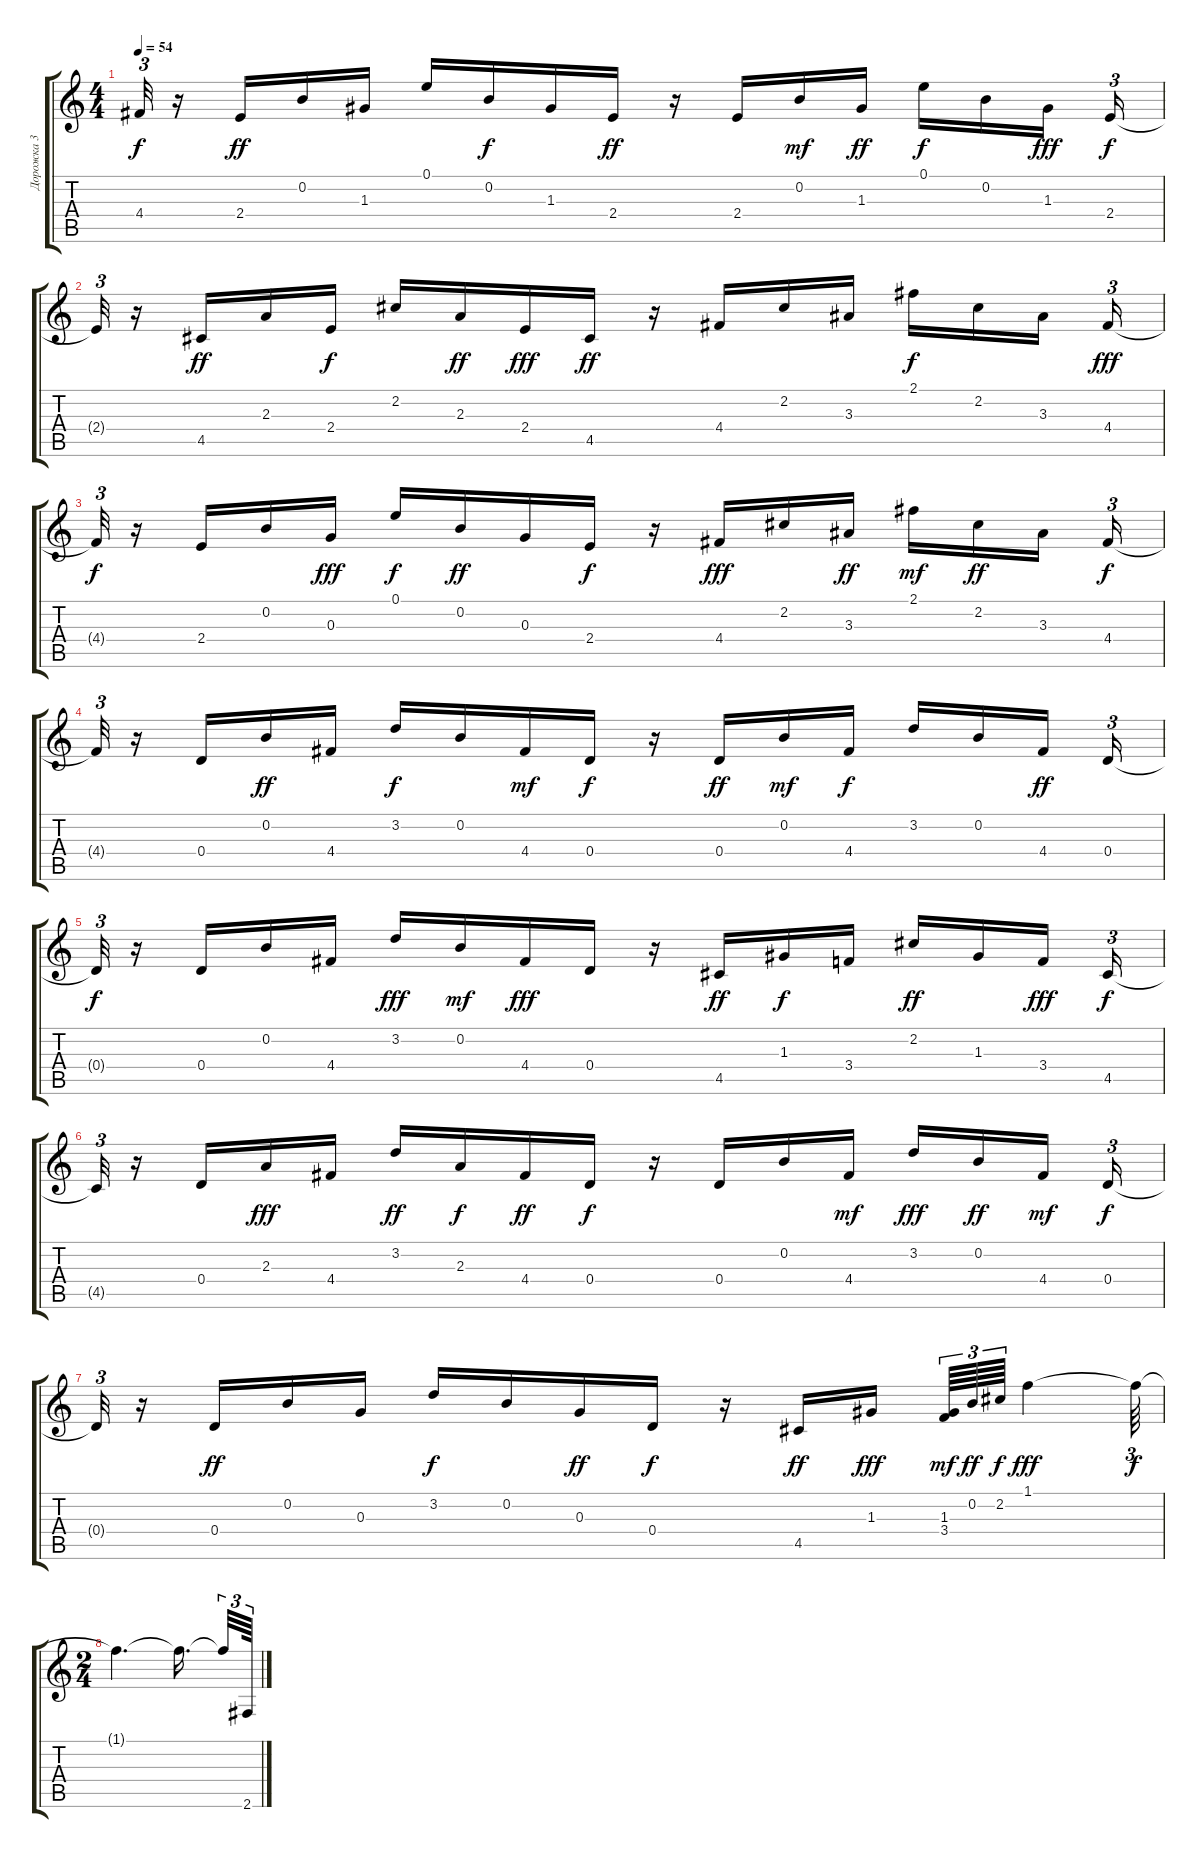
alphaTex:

\track ("Дорожка 3" "Дорожка 3") {instrument acousticguitarnylon}
\staff {score tabs}
\tuning (E4 B3 G3 D3 A2 E2) {hide}
\ts (4 4)
\tempo 54
\clef g2
\ks c
4.4{t}.32{tu (3 2) dy f} r.16 2.4.16{dy ff} 0.2.16 1.3.16 0.1.16 0.2.16{dy f} 1.3.16 2.4.16{dy ff} r.16 2.4.16 0.2.16{dy mf} 1.3.16{dy ff} 0.1.16{dy f} 0.2.16 1.3.16{dy fff beam splitsecondary} 2.4.16{tu (3 2) dy f} |
2.4{t}.32{tu (3 2)} r.16 4.5.16{dy ff} 2.3.16 2.4.16{dy f} 2.2.16 2.3.16{dy ff} 2.4.16{dy fff} 4.5.16{dy ff} r.16 4.4.16 2.2.16 3.3.16 2.1.16{dy f} 2.2.16 3.3.16{beam splitsecondary} 4.4.16{tu (3 2) dy fff} |
4.4{t}.32{tu (3 2) dy f} r.16 2.4.16 0.2.16 0.3.16{dy fff} 0.1.16{dy f} 0.2.16{dy ff} 0.3.16 2.4.16{dy f} r.16 4.4.16{dy fff} 2.2.16 3.3.16{dy ff} 2.1.16{dy mf} 2.2.16{dy ff} 3.3.16{beam splitsecondary} 4.4.16{tu (3 2) dy f} |
4.4{t}.32{tu (3 2)} r.16 0.4.16 0.2.16{dy ff} 4.4.16 3.2.16{dy f} 0.2.16 4.4.16{dy mf} 0.4.16{dy f} r.16 0.4.16{dy ff} 0.2.16{dy mf} 4.4.16{dy f} 3.2.16 0.2.16 4.4.16{dy ff beam splitsecondary} 0.4.16{tu (3 2)} |
0.4{t}.32{tu (3 2) dy f} r.16 0.4.16 0.2.16 4.4.16 3.2.16{dy fff} 0.2.16{dy mf} 4.4.16{dy fff} 0.4.16 r.16 4.5.16{dy ff} 1.3.16{dy f} 3.4.16 2.2.16{dy ff} 1.3.16 3.4.16{dy fff beam splitsecondary} 4.5.16{tu (3 2) dy f} |
4.5{t}.32{tu (3 2)} r.16 0.4.16 2.3.16{dy fff} 4.4.16 3.2.16{dy ff} 2.3.16{dy f} 4.4.16{dy ff} 0.4.16{dy f} r.16 0.4.16 0.2.16 4.4.16{dy mf} 3.2.16{dy fff} 0.2.16{dy ff} 4.4.16{dy mf beam splitsecondary} 0.4.16{tu (3 2) dy f} |
0.4{t}.32{tu (3 2)} r.16 0.4.16{dy ff} 0.2.16 0.3.16 3.2.16{dy f} 0.2.16 0.3.16{dy ff} 0.4.16{dy f} r.16 4.5.16{dy ff} 1.3.16{dy fff beam splitsecondary} (1.3 3.4).64{tu (3 2) dy mf} 0.2.64{tu (3 2) dy ff} 2.2.64{tu (3 2) dy f} 1.1.4{dy fff} 1.1{t}.64{tu (3 2) dy f} |
\ts (2 4)
1.1{t}.4{d} 1.1{t}.16{d beam splitsecondary} 1.1{t}.32{tu (3 2)} 2.6.64{tu (3 2)}
